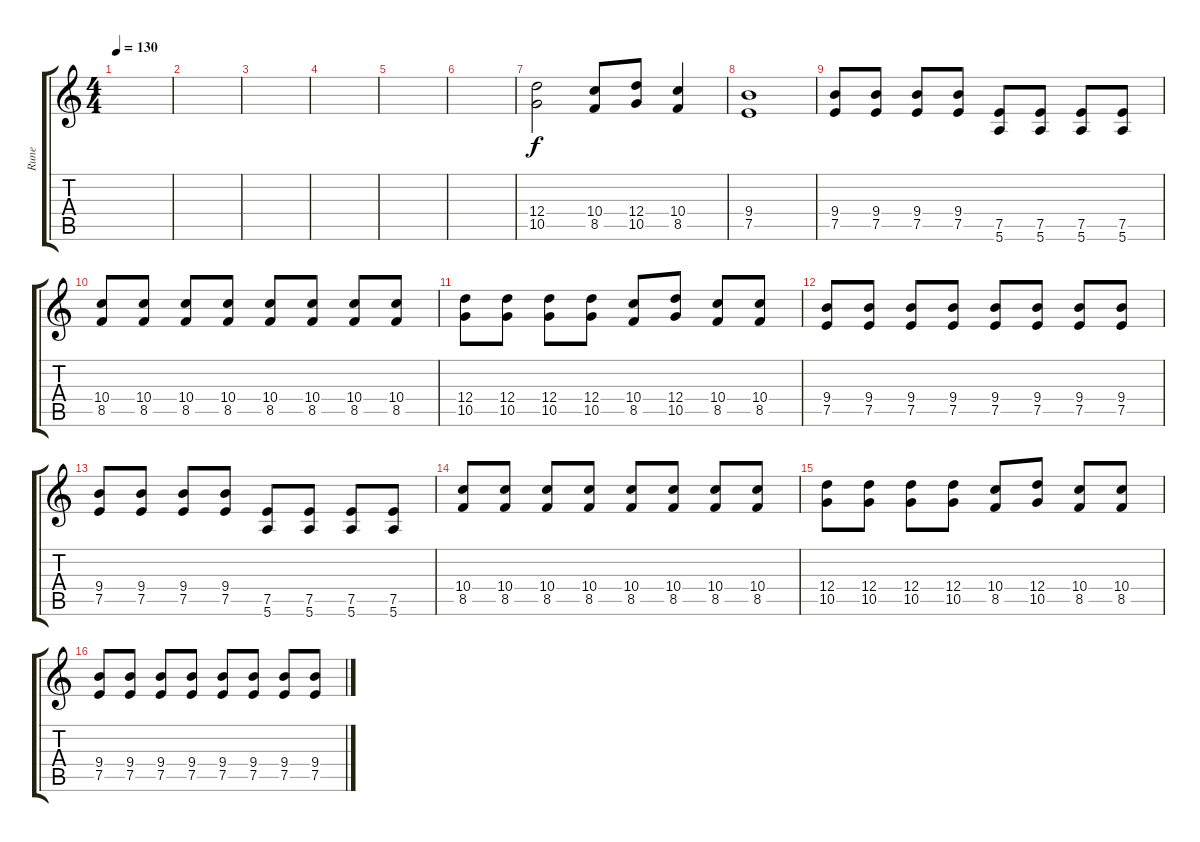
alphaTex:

\track ("Rune" "Rune") {instrument distortionguitar}
\staff {score tabs}
\tuning (E4 B3 G3 D3 A2 E2) {hide}
\ts (4 4)
\tempo 130
\clef g2
\ks c
|
|
|
|
|
|
(12.4 10.5).2 (10.4 8.5).8 (12.4 10.5).8 (10.4 8.5).4 |
(9.4 7.5).1 |
(9.4 7.5).8 (9.4 7.5).8 (9.4 7.5).8 (9.4 7.5).8 (7.5 5.6).8 (7.5 5.6).8 (7.5 5.6).8 (7.5 5.6).8 |
(10.4 8.5).8 (10.4 8.5).8 (10.4 8.5).8 (10.4 8.5).8 (10.4 8.5).8 (10.4 8.5).8 (10.4 8.5).8 (10.4 8.5).8 |
(12.4 10.5).8 (12.4 10.5).8 (12.4 10.5).8 (12.4 10.5).8 (10.4 8.5).8 (12.4 10.5).8 (10.4 8.5).8 (10.4 8.5).8 |
(9.4 7.5).8 (9.4 7.5).8 (9.4 7.5).8 (9.4 7.5).8 (9.4 7.5).8 (9.4 7.5).8 (9.4 7.5).8 (9.4 7.5).8 |
(9.4 7.5).8 (9.4 7.5).8 (9.4 7.5).8 (9.4 7.5).8 (7.5 5.6).8 (7.5 5.6).8 (7.5 5.6).8 (7.5 5.6).8 |
(10.4 8.5).8 (10.4 8.5).8 (10.4 8.5).8 (10.4 8.5).8 (10.4 8.5).8 (10.4 8.5).8 (10.4 8.5).8 (10.4 8.5).8 |
(12.4 10.5).8 (12.4 10.5).8 (12.4 10.5).8 (12.4 10.5).8 (10.4 8.5).8 (12.4 10.5).8 (10.4 8.5).8 (10.4 8.5).8 |
(9.4 7.5).8 (9.4 7.5).8 (9.4 7.5).8 (9.4 7.5).8 (9.4 7.5).8 (9.4 7.5).8 (9.4 7.5).8 (9.4 7.5).8
